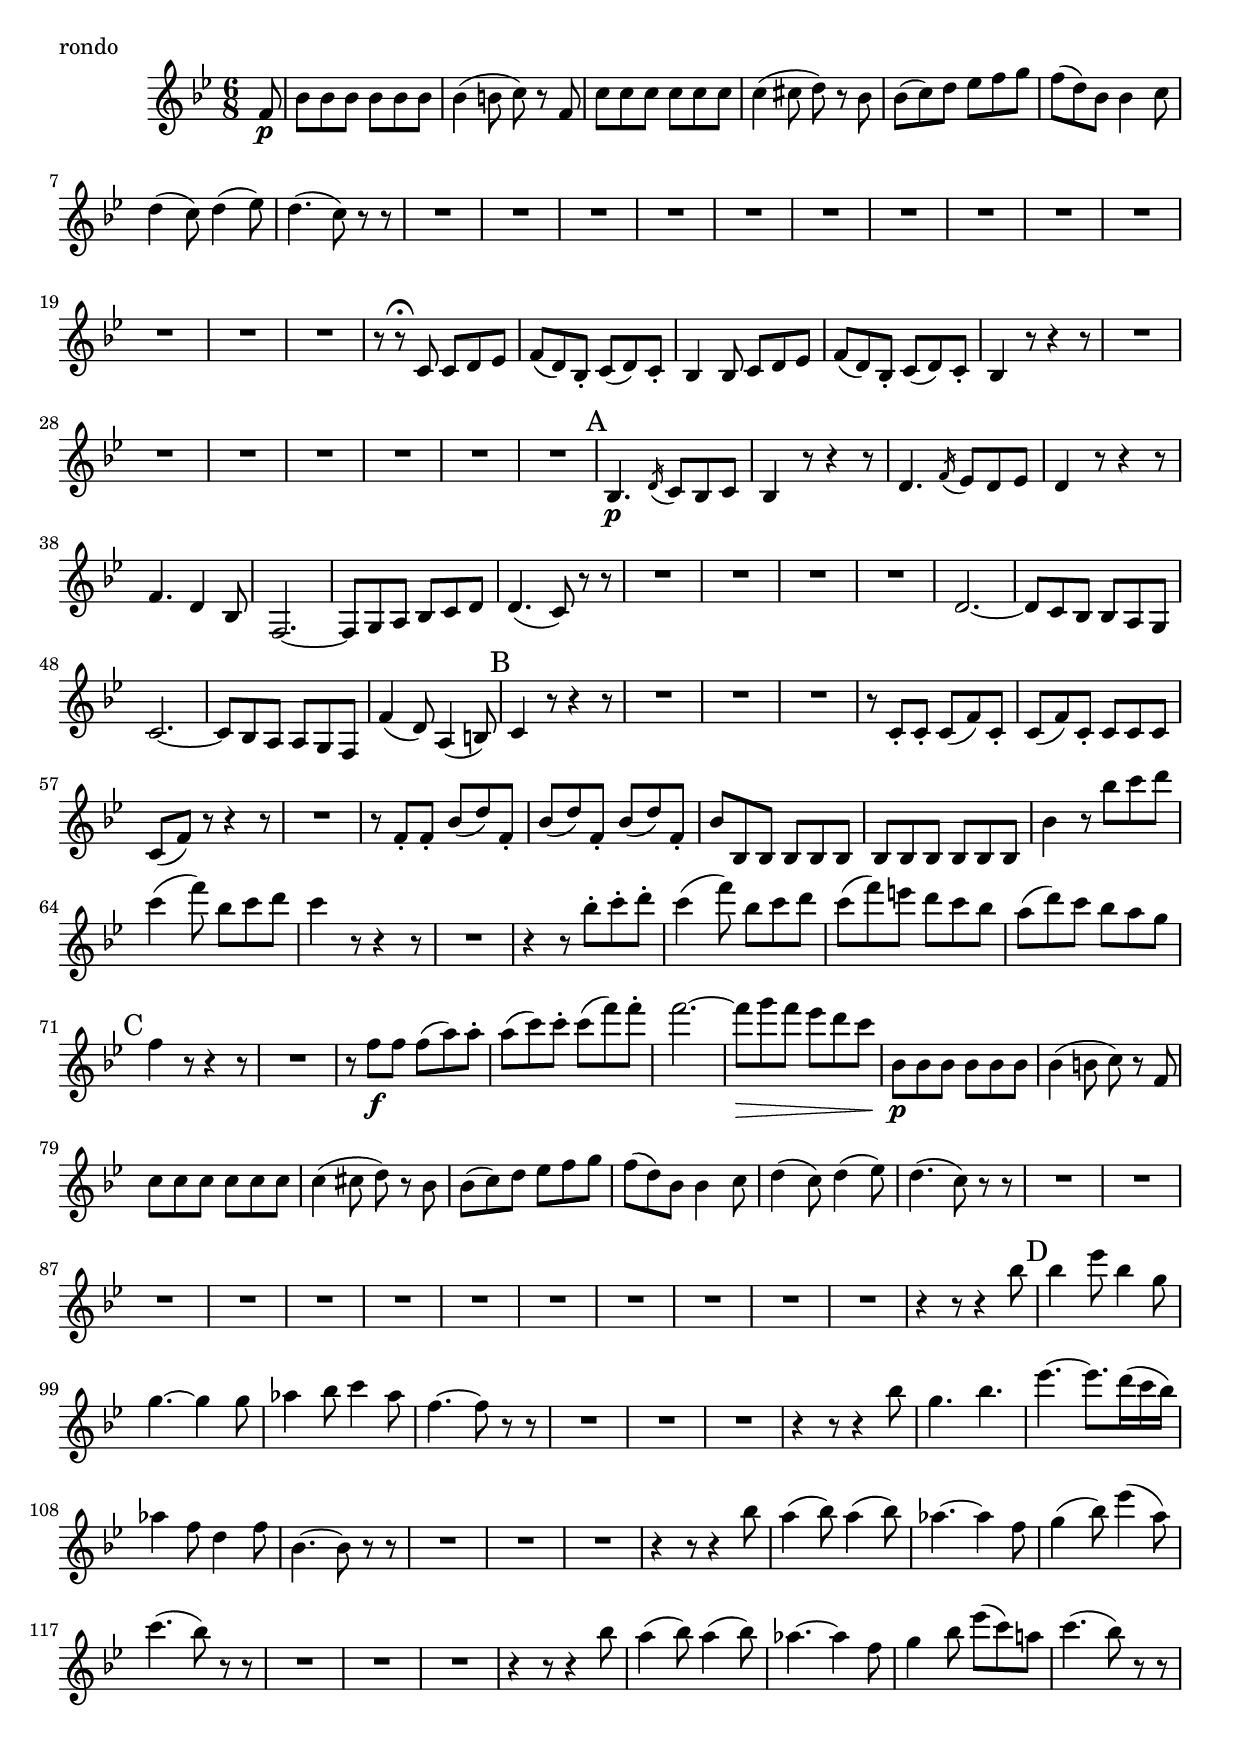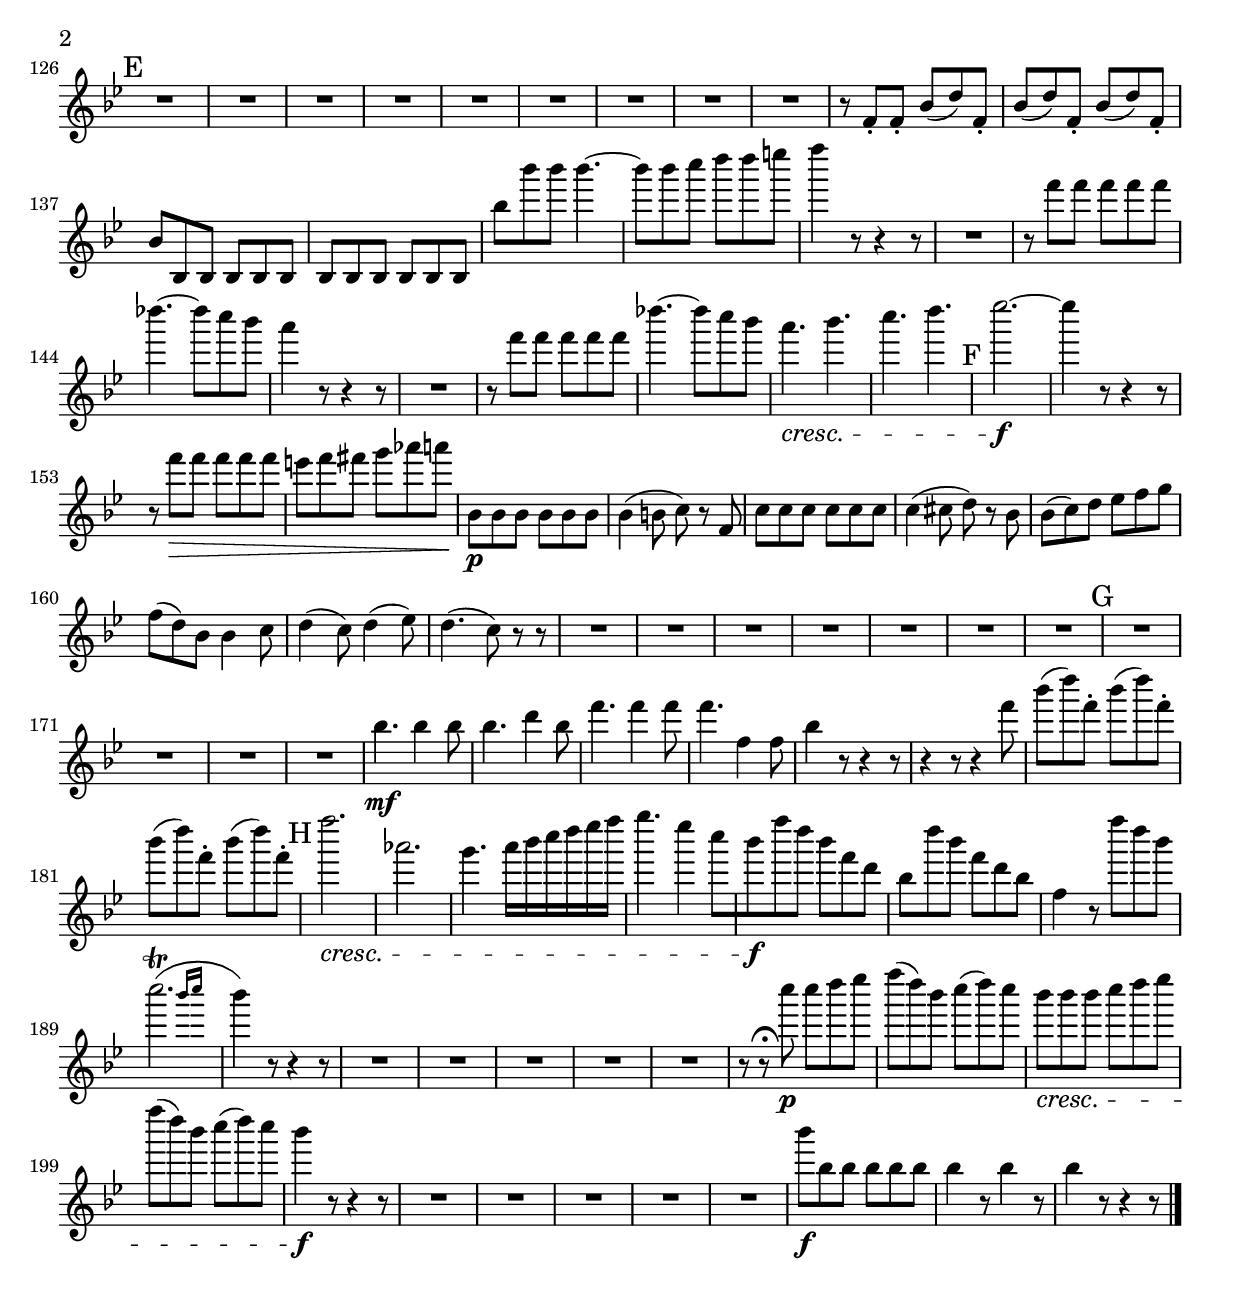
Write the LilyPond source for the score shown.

#(ly:set-option 'old-relative)
\version "2.1.36"

% \include "mozart-hrn3-defs.ly"

rondotheme = \notes \relative c' {
	 c'8[ c c]  c[ c c]
	c4( cis8  d) r g,
	 d'8[ d d]  d[ d d]
	d4( dis8  e) r c |
	 c[( d) e]  f[ g a]
	 g[ ( e) c] c4 d8
	e4( d8) e4( f8)
	e4.( d8) r r |
}

lipbreaker = \notes \relative c'
{
 	r8  g'[-. g-.]  c[( e) g,-.]
	 c[( e) g,-.]  c[( e) g,-.]
	 c[ c, c]  c[ c c]
	 c[ c c]  c[ c c]
}

rightsixteenth = { \set stemLeftBeamCount =  1
  \set stemRightBeamCount =  2 }
leftsixteenth = { \set stemLeftBeamCount =  2
  \set stemRightBeamCount =  1 }
bothsixteenth = { \set stemLeftBeamCount =  2
  \set stemRightBeamCount =  2 }

rondo = \notes 	\relative c'
{
	\partial 8
	\time 6/8
	\key c \major
	
	g'8\p |
	
	\rondotheme
	
	R2.*13 |
	r8 r^\fermata d  d[ e f]
	 g[ ( e) c-.]  d[( e) d-.]
	c4 c8  d[ e f]
	 g[( e) c-.]  d[( e) d-.]
	c4 r8 r4 r8 |
	R2.*7
	\mark  "A"
	c4.\p \grace {
  \override Stem   #'stroke-style = #"grace"
   e16( 
  \revert Stem #'stroke-style }
  d8[) c d]
	c4 r8 r4 r8
	e4. \grace {
  \override Stem   #'stroke-style = #"grace"
   g16( 
  \revert Stem #'stroke-style }
  f8[) e f]
	e4 r8 r4 r8
	g4. e4 c8
	g2.~
	 g8[ a b]  c[ d e ]
	e4.( d8) r r
	R2.*4
	e2.~ |
	 e8[ d c]  c[ b a]
	d2.~
	 d8[ c b]  b[ a g]
	g'4( e8) b4( cis8)
	\mark "B"
	d4 r8 r4 r8
	R2.*3 |
	r8  d[-. d-.]  d[( g) d-.]
	 d[( g) d-.]  d[ d d]
	 d[( g)] r r4 r8
	R2.*1
	\lipbreaker
	c4 r8  c'[ d e]
	d4( g8)  c,[ d e]
	d4 r8 r4 r8
	R2. |
	r4 r8  c[-. d-. e-.]
	d4( g8)  c,[ d e]
	 d[( g) fis]  e[ d c]
	 b[ ( e) d]  c[ b a]
	\mark "C"
	g4 r8 r4 r8
	R2. |
	%
	r8  g[\f g]  g[(  b) b-.]
	 b[( d) d-.]  d[( g) g-.]
	g2.~
	 g8[ \> a g]  f[ e d]
	<< \rondotheme
	  { s8\!\p } >>
	  
	R2.*12
	r4 r8 r4 c8
	\mark "D"
	c4 f8 c4 a8
	a4.~a4 a8
	bes4 c8 d4 bes8
	g4. ~ g8 r r
	R2.*3
	r4 r8 r4 c8
	a4. c
	f ~  f8.[ \rightsixteenth e16(  \bothsixteenth d  c)]
	bes4 g8 e4 g8
	c,4. ~ c8 r r
	R2.*3| 
	r4 r8 r4 c'8
	b4( c8) b4( c8)
	bes4. ~ bes4 g8
	a4 ( c8) f4 ( b,8)
	d4. ( c8) r r
	R2.*3| 
	r4 r8 r4 c8
	b4( c8) b4( c8)
	bes4. ~ bes4 g8
	a4 c8  f[ ( d) b!]
	d4. ( c8) r r
	\mark "E"
	R2.*9  |
	\lipbreaker 
	c8[ c' c] c4.~
	c8[ c d]  e[ e fis] 
	g4 r8 r4 r8
	R2.
	r8  g,[ g]  g[ g g] |
	es'4. ~  es8[ d c]
	b4 r8 r4 r8
	R2. |
	r8  g[ g]  g[ g g]
	es'4. ~  es8[ d c]
	\cresc b4.  c4. d4. e4.
	\mark "F"
	\endcresc
	
	f2.\f ~ |
	f4 r8 r4 r8
	r8  g,[\> g]  g[ g g]
	
	% Edition breitkopf says a-flat (silly!)
	 fis[  g gis] 
		  a[ bes b]\!

	%% EB does the slur in the Rondo differently from the 1st adn 2nd time.
	%% why. Should check with MS.
	<< \rondotheme
	  { s8\p } >>
	R2.*7
	\mark "G"
	R2.*4
	c,4.\mf c4 c8
	c4. e4 c8
	g'4. g4 g8
	g4. g,4 g8
	c4 r8 r4 r8
	r4 r8 r4 g'8
	 c[ ( e) g,-.] 	 c[ ( e) g,-.]
	 c[ ( e) g,-.] 	 c[ ( e) g,-.]
	\mark "H"
	\cresc g'2.  bes,2.
	a4.  b16[ c d e f g]
	a4. f4 d8
	[\endcresc c8\f g' e]  c[ g e]
	 c[ e' c]   g[ e c]
	g4 r8  g''8[ e c]

	
	<< d2.(\trill
	  { s2 	\grace {
  \override Stem   #'stroke-style = #"grace"
     c16[ d] 
  \revert Stem #'stroke-style }
 } >>
	
	
	 c4) r8 r4 r8
	R2.*5
	r8 r8^\fermata d8\p  d[ e f]
	 g[ ( e) c]  d[( e) d]
	\cresc  c[  c c]  d[ e f]
	 g[( e) c]  d[( e) d]
	\endcresc c4\f  r8 r4 r8
	R2.*5
	 c8[\f c, c]  c[ c c]
	c4 r8 c4 r8

        %This is technically incorrect, since we started with an 8th
	% upstep, but both eulenburg and EB do this as well.
	c4 r8 r4 r8 \bar "|."		
}

\score
{
    \notes { \transpose c' bes	\rondo }
	\header { piece = "rondo" opus = "" }
	\midi{ \tempo 4 = 100 }
	\paper { }
}

